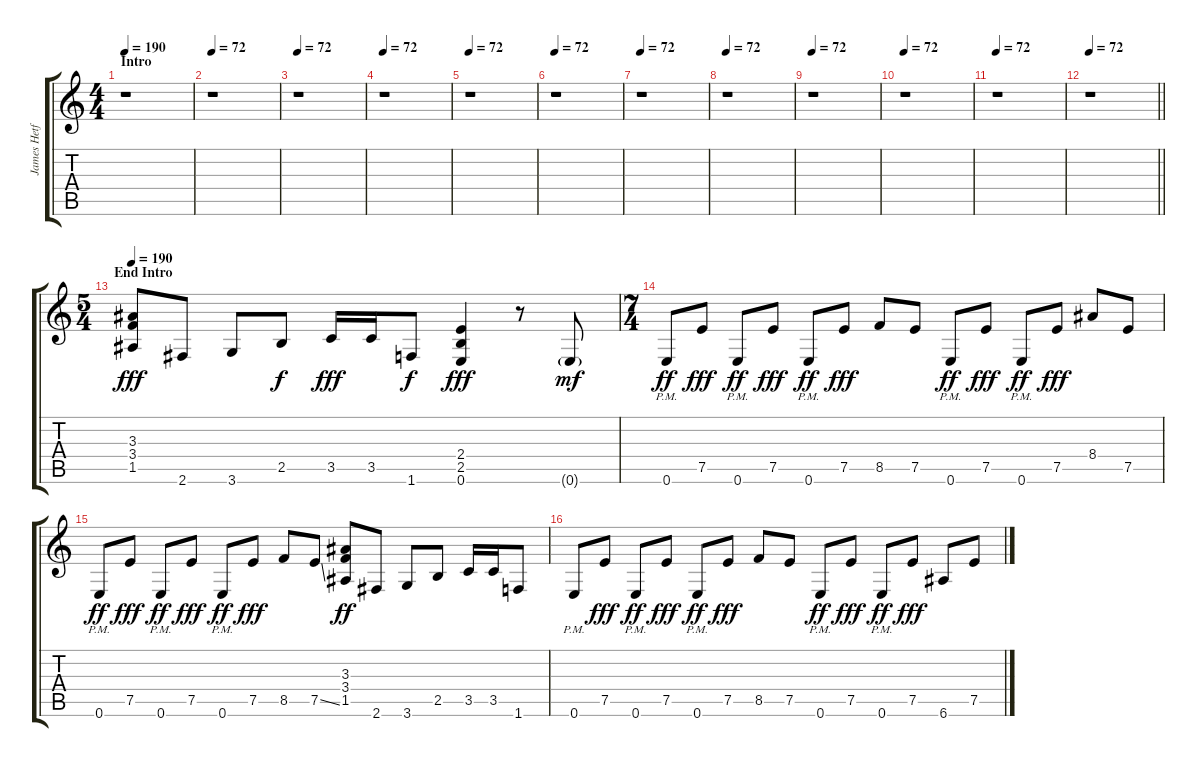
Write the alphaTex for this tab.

\track ("James Hetfield (Guitar I)" "James Hetf") {instrument distortionguitar}
\staff {score tabs}
\tuning (E4 B3 G3 D3 A2 E2) {hide}
\ts (4 4)
\section ("" "Intro")
\tempo 190
\tempo 71
\tempo 72
\tempo 190
\clef g2
\ks c
r.1{dy fff instrument distortionguitar} |
\tempo 72
r.1 |
\tempo 72
r.1 |
\tempo 72
r.1 |
\tempo 72
r.1 |
\tempo 72
r.1 |
\tempo 72
r.1 |
\tempo 72
r.1 |
\tempo 72
r.1 |
\tempo 72
r.1 |
\tempo 72
r.1 |
\tempo 72
\barLineRight lightlight
r.1 |
\ts (5 4)
\section ("" "End Intro")
\tempo 190
(3.3 3.4 1.5).8{volume 12} 2.6.8 3.6.8 2.5.8{dy f} 3.5.16{dy fff} 3.5.16 1.6.8{dy f} (2.4 2.5 0.6).4{dy fff} r.8 0.6{g}.8{dy mf volume 16} |
\ts (7 4)
0.6{pm}.8{dy ff} 7.5.8{dy fff} 0.6{pm}.8{dy ff} 7.5.8{dy fff} 0.6{pm}.8{dy ff} 7.5.8{dy fff} 8.5.8 7.5.8 0.6{pm}.8{dy ff} 7.5.8{dy fff} 0.6{pm}.8{dy ff} 7.5.8{dy fff} 8.4.8 7.5.8 |
0.6{pm}.8{dy ff} 7.5.8{dy fff} 0.6{pm}.8{dy ff} 7.5.8{dy fff} 0.6{pm}.8{dy ff} 7.5.8{dy fff} 8.5.8 7.5{ss}.8 (3.3 3.4 1.5).8{dy ff} 2.6.8 3.6.8 2.5.8 3.5.16 3.5.16 1.6.8 |
0.6{pm}.8 7.5.8{dy fff} 0.6{pm}.8{dy ff} 7.5.8{dy fff} 0.6{pm}.8{dy ff} 7.5.8{dy fff} 8.5.8 7.5.8 0.6{pm}.8{dy ff} 7.5.8{dy fff} 0.6{pm}.8{dy ff} 7.5.8{dy fff} 6.6.8 7.5.8
